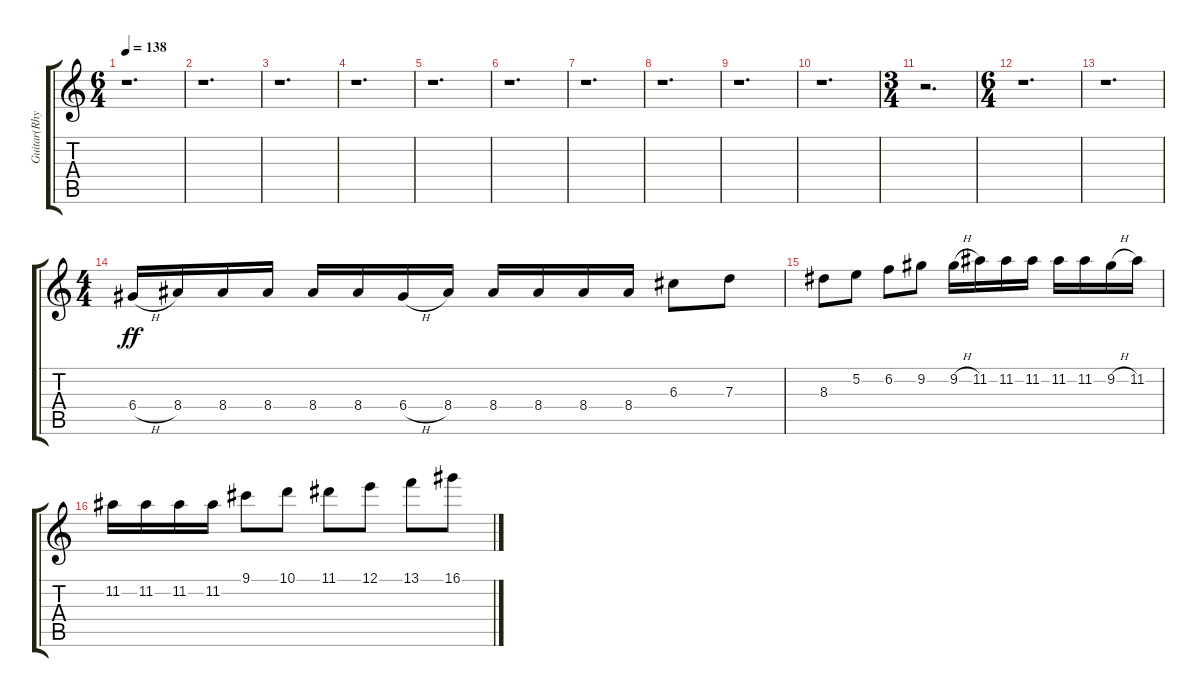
\track ("Guitar(Rhythm)" "Guitar(Rhy") {instrument overdrivenguitar}
\staff {score tabs}
\tuning (E4 B3 G3 D3 A2 E2) {hide}
\ts (6 4)
\tempo 138
\clef g2
\ks c
r.1{d dy ff} |
r.1{d} |
r.1{d} |
r.1{d} |
r.1{d} |
r.1{d} |
r.1{d} |
r.1{d} |
r.1{d} |
r.1{d} |
\ts (3 4)
r.2{d} |
\ts (6 4)
r.1{d} |
r.1{d} |
\ts (4 4)
6.4{h}.16 8.4.16 8.4.16 8.4.16 8.4.16 8.4.16 6.4{h}.16 8.4.16 8.4.16 8.4.16 8.4.16 8.4.16 6.3.8 7.3.8 |
8.3.8 5.2.8 6.2.8 9.2.8 9.2{h}.16 11.2.16 11.2.16 11.2.16 11.2.16 11.2.16 9.2{h}.16 11.2.16 |
11.2.16 11.2.16 11.2.16 11.2.16 9.1.8 10.1.8 11.1.8 12.1.8 13.1.8 16.1.8
